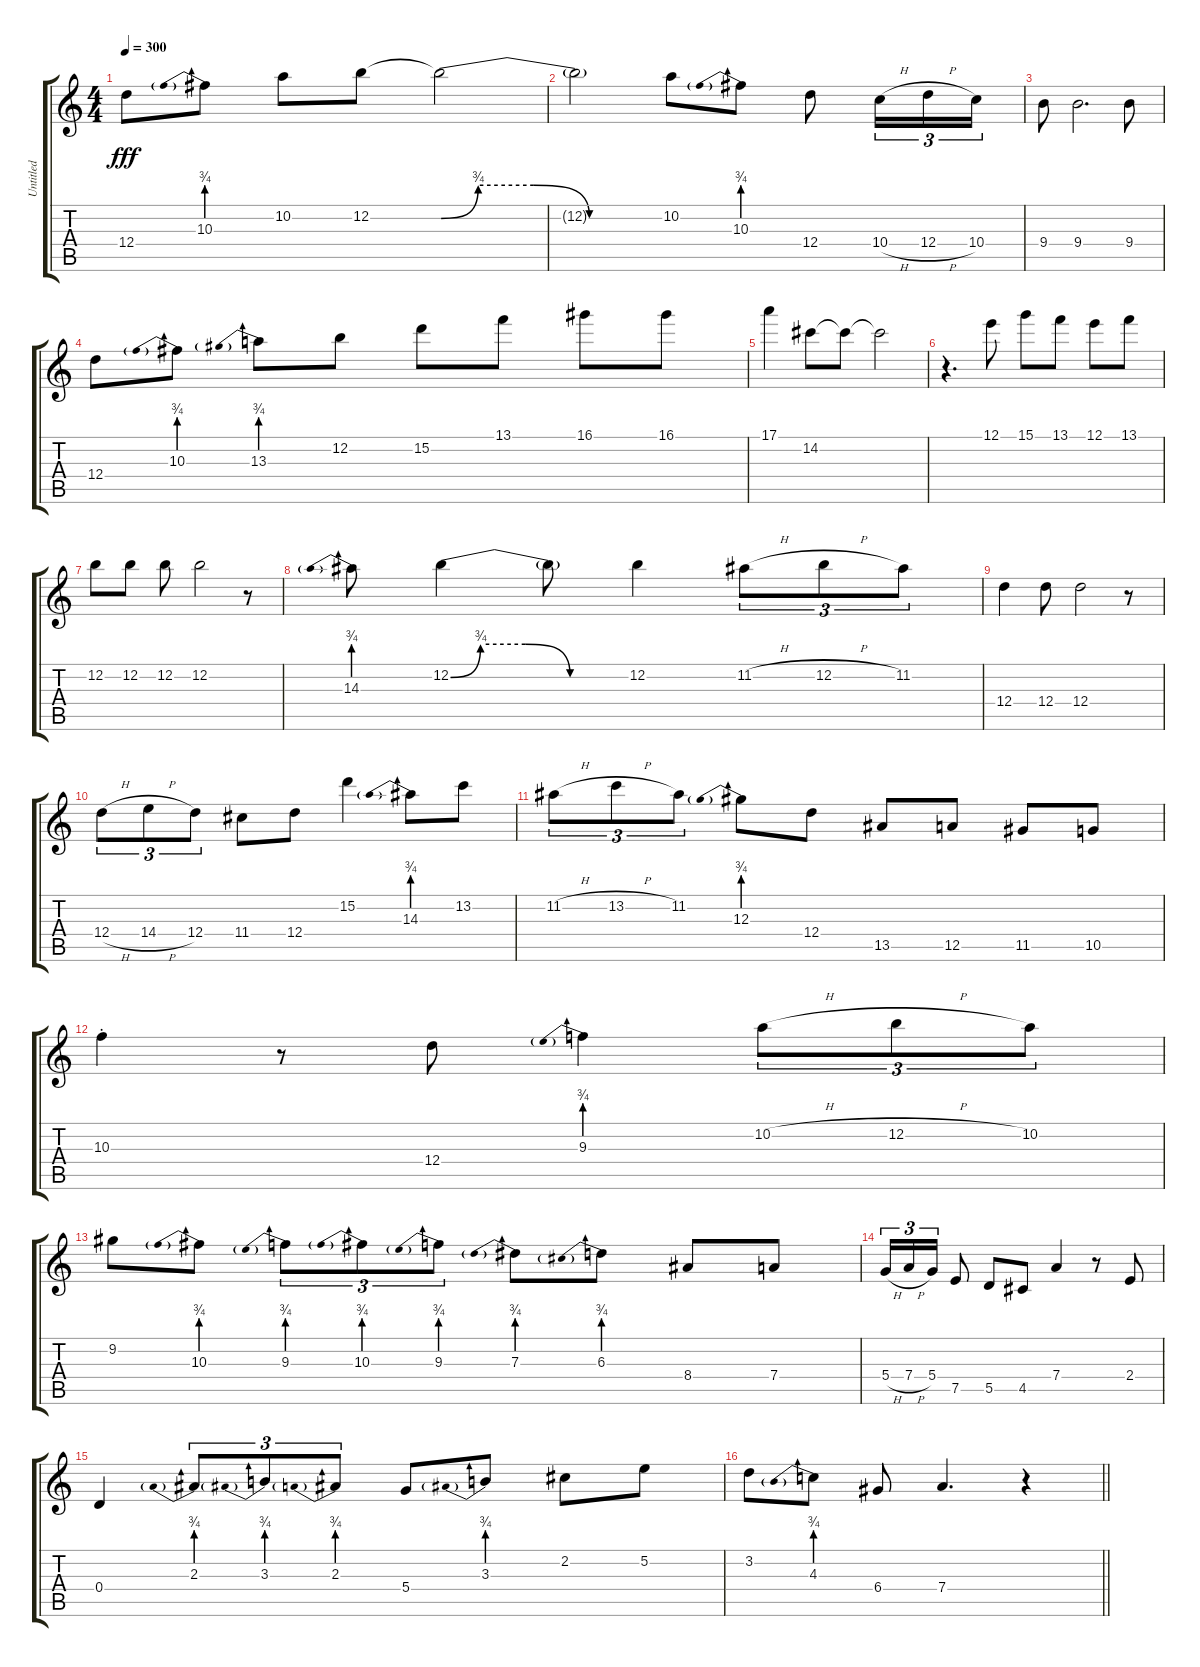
\track ("Untitled" "Untitled") {instrument acousticguitarsteel}
\staff {score tabs}
\tuning (E4 B3 G3 D3 A2 E2) {hide}
\ts (4 4)
\tempo 300
\clef g2
\ks c
12.4.8{dy fff} 10.3{be (prebend 0 3 60 3)}.8 10.2.8 12.2.8 12.2{be (custom 0 0 10 3 25 3 40 0 60 0) t}.2 |
12.2{t}.2 10.2.8 10.3{be (prebend 0 3 60 3)}.8 12.4.8 10.4{h}.16{tu (3 2)} 12.4{h}.16{tu (3 2)} 10.4.16{tu (3 2)} |
9.4.8 9.4.2{d} 9.4.8 |
12.4.8 10.3{be (prebend 0 3 60 3)}.8 13.3{be (prebend 0 3 60 3)}.8 12.2.8 15.2.8 13.1.8 16.1.8 16.1.8 |
17.1.4 14.2.8 14.2{t}.8 14.2{t}.2 |
r.4{d} 12.1.8 15.1.8 13.1.8 12.1.8 13.1.8 |
12.2.8 12.2.8 12.2.8 12.2.2 r.8 |
14.3{be (prebend 0 3 60 3)}.8 12.2{be (custom 0 0 10 3 25 3 40 0 60 0)}.4 12.2{t}.8 12.2.4 11.2{h}.8{tu (3 2)} 12.2{h}.8{tu (3 2)} 11.2.8{tu (3 2)} |
12.4.4 12.4.8 12.4.2 r.8 |
12.4{h}.8{tu (3 2)} 14.4{h}.8{tu (3 2)} 12.4.8{tu (3 2)} 11.4.8 12.4.8 15.2.4 14.3{be (prebend 0 3 60 3)}.8 13.2.8 |
11.2{h}.8{tu (3 2)} 13.2{h}.8{tu (3 2)} 11.2.8{tu (3 2)} 12.3{be (prebend 0 3 60 3)}.8 12.4.8 13.5.8 12.5.8 11.5.8 10.5.8 |
10.3{st}.4 r.8 12.4.8 9.3{be (prebend 0 3 60 3)}.4 10.2{h}.8{tu (3 2)} 12.2{h}.8{tu (3 2)} 10.2.8{tu (3 2)} |
9.2.8 10.3{be (prebend 0 3 60 3)}.8 9.3{be (prebend 0 3 60 3)}.8{tu (3 2)} 10.3{be (prebend 0 3 60 3)}.8{tu (3 2)} 9.3{be (prebend 0 3 60 3)}.8{tu (3 2)} 7.3{be (prebend 0 3 60 3)}.8 6.3{be (prebend 0 3 60 3)}.8 8.4.8 7.4.8 |
5.4{h}.16{tu (3 2)} 7.4{h}.16{tu (3 2)} 5.4.16{tu (3 2)} 7.5.8 5.5.8 4.5.8 7.4.4 r.8 2.4.8 |
0.4.4 2.3{be (prebend 0 3 60 3)}.8{tu (3 2)} 3.3{be (prebend 0 3 60 3)}.8{tu (3 2)} 2.3{be (prebend 0 3 60 3)}.8{tu (3 2)} 5.4.8 3.3{be (prebend 0 3 60 3)}.8 2.2.8 5.2.8 |
\barLineRight lightlight
3.2.8 4.3{be (prebend 0 3 60 3)}.8 6.4.8 7.4.4{d} r.4
